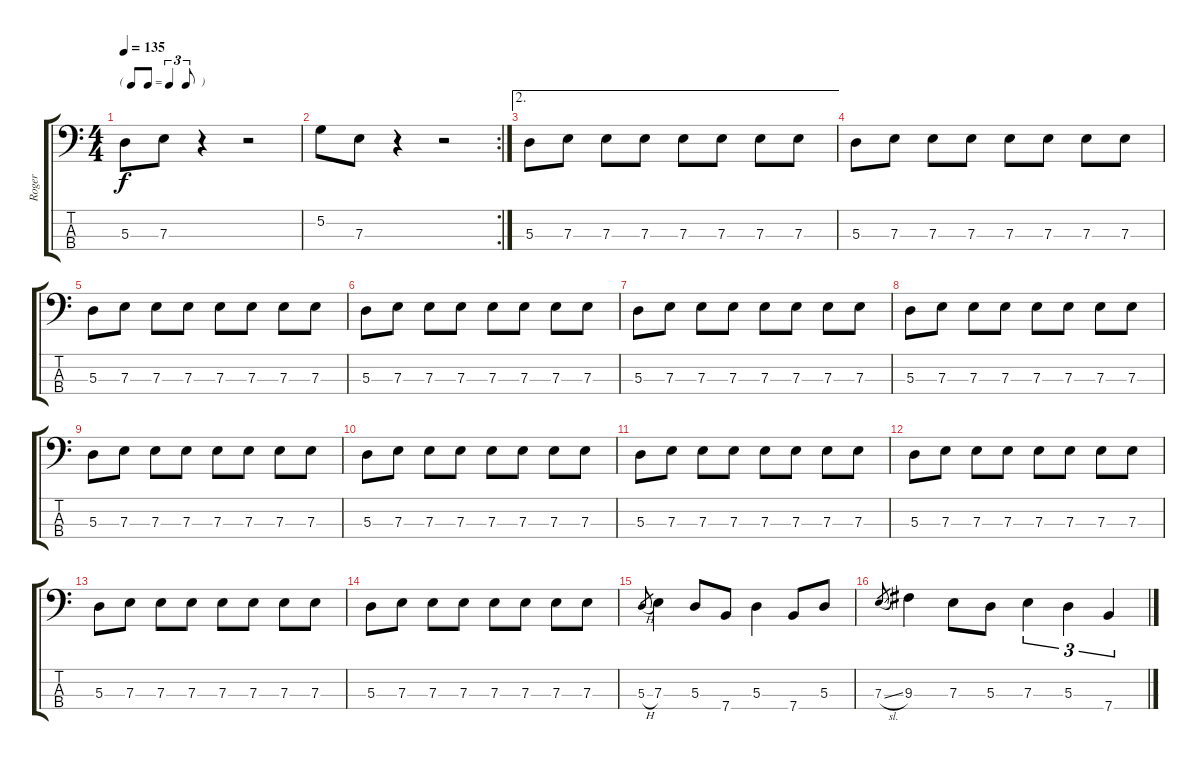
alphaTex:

\track ("Roger" "Roger") {instrument electricbasspick}
\staff {score tabs}
\tuning (G2 D2 A1 E1) {hide}
\ts (4 4)
\tf triplet8th
\tempo 135
\clef f4
\ks c
5.3.8{dy f} 7.3.8 r.4 r.2 |
\rc 2
5.2.8 7.3.8 r.4 r.2 |
\ae 2
5.3.8 7.3.8 7.3.8 7.3.8 7.3.8 7.3.8 7.3.8 7.3.8 |
5.3.8 7.3.8 7.3.8 7.3.8 7.3.8 7.3.8 7.3.8 7.3.8 |
5.3.8 7.3.8 7.3.8 7.3.8 7.3.8 7.3.8 7.3.8 7.3.8 |
5.3.8 7.3.8 7.3.8 7.3.8 7.3.8 7.3.8 7.3.8 7.3.8 |
5.3.8 7.3.8 7.3.8 7.3.8 7.3.8 7.3.8 7.3.8 7.3.8 |
5.3.8 7.3.8 7.3.8 7.3.8 7.3.8 7.3.8 7.3.8 7.3.8 |
5.3.8 7.3.8 7.3.8 7.3.8 7.3.8 7.3.8 7.3.8 7.3.8 |
5.3.8 7.3.8 7.3.8 7.3.8 7.3.8 7.3.8 7.3.8 7.3.8 |
5.3.8 7.3.8 7.3.8 7.3.8 7.3.8 7.3.8 7.3.8 7.3.8 |
5.3.8 7.3.8 7.3.8 7.3.8 7.3.8 7.3.8 7.3.8 7.3.8 |
5.3.8 7.3.8 7.3.8 7.3.8 7.3.8 7.3.8 7.3.8 7.3.8 |
5.3.8 7.3.8 7.3.8 7.3.8 7.3.8 7.3.8 7.3.8 7.3.8 |
5.3{h}.8{gr} 7.3.4 5.3.8 7.4.8 5.3.4 7.4.8 5.3.8 |
7.3{sl}.8{gr} 9.3.4 7.3.8 5.3.8 7.3.4{tu (3 2)} 5.3.4{tu (3 2)} 7.4.4{tu (3 2)}
